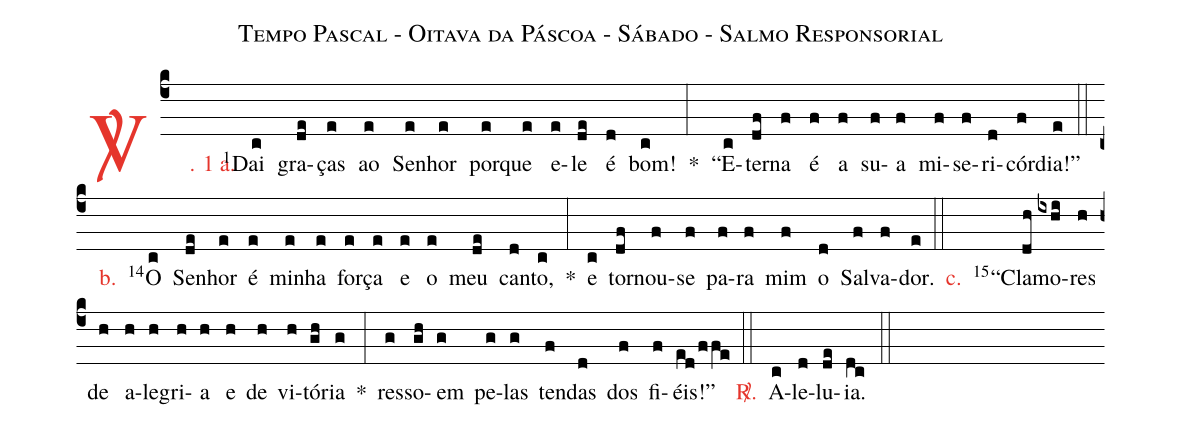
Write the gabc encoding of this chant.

name: Tempo Pascal - Oitava da Páscoa - Sábado - Salmo Responsorial;
%%
(c4)

<c><sp>V/</sp>. 1 a.</c>() <v>\VSup{1}</v>Dai(c) gra(de)ças(e) ao(e) Se(e)nhor(e) por(e)que(e) e(e)le(de) é(d) bom!(c) *(:)
``E(c)ter(df)na(f) é(f) a(f) su(f)a(f) mi(f)se(f)ri(d)cór(f)dia!''(e)

(::)

<nlba><c>b.</c>() <v>\VSup{14}</v>O(c) Se(de)nhor(e) é(e) mi(e)nha(e) for(e)ça(e) e(e) o(e) meu(de) can(d)to,(c) *(:)
e(c) tor(df)nou-(f)se(f) pa(f)ra(f) mim(f) o(d) Sal(f)va(f)dor.(e)

(::)

<nlba><c>c.</c>() <v>\VSup{15}</v>``Cla</nlba>(dh)mo(ixhi)res(h) de(h) a(h)le(h)gri(h)a(h) e(h) de(h) vi(h)tó(gh)ria(g) *(:)
res(g)so(gh)em(g) pe(g)las(g) ten(f)das(d) dos(f) fi(f)éis!''(ed/ffe)

(::)

<nlba><c><sp>R/</sp>.</c>() A</nlba>(c)le(d)lu(de)ia.(dc)

(::)
